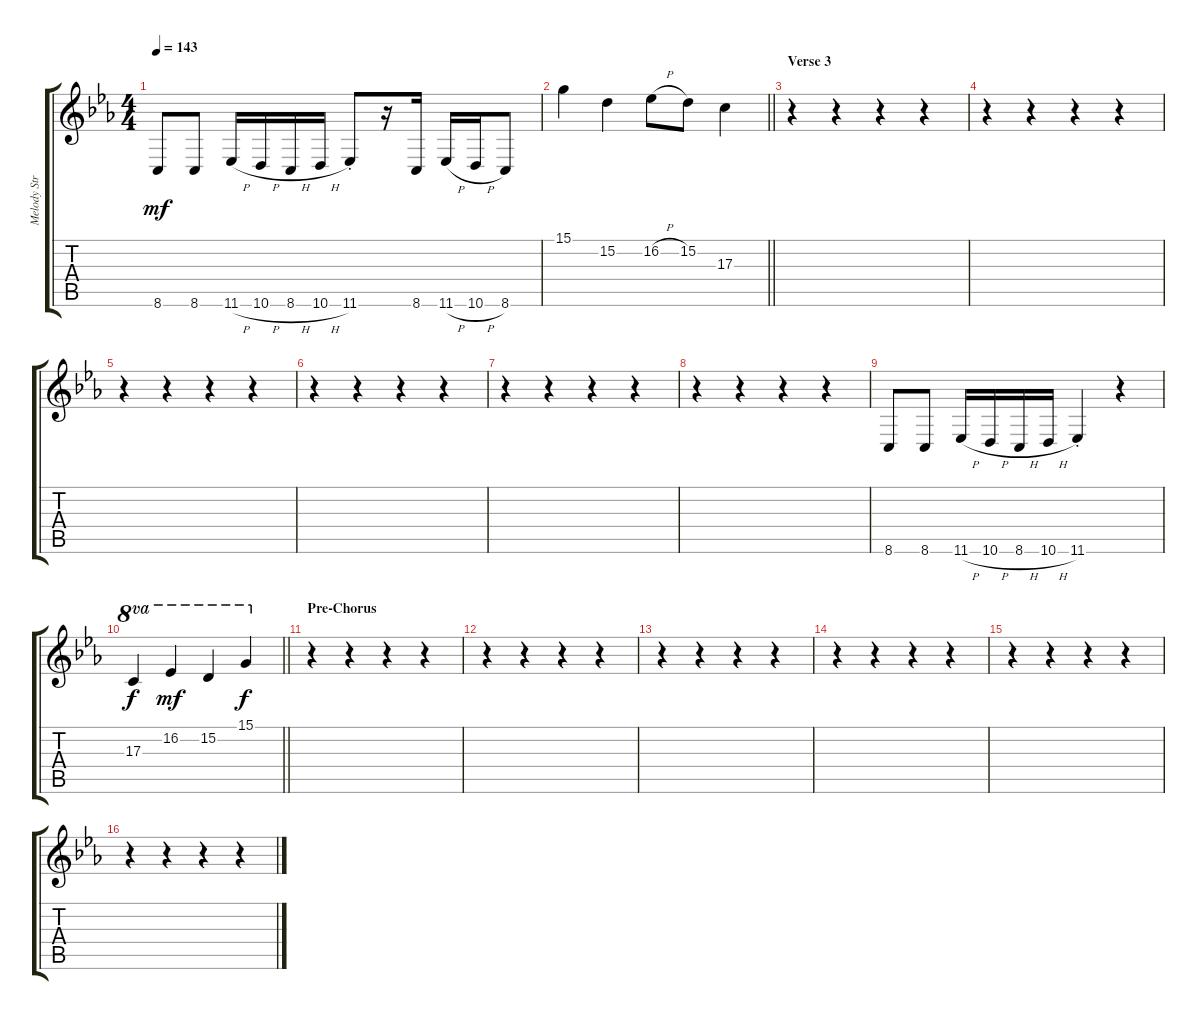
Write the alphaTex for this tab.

\track ("Melody Strings" "Melody Str") {instrument tremolostrings}
\staff {score tabs}
\tuning (E4 B3 G3 D3 A2 E2) {hide}
\ts (4 4)
\tempo 143
\clef g2
\ks cminor
8.6.8{dy mf} 8.6.8 11.6{h}.16 10.6{h}.16 8.6{h}.16 10.6{h}.16 11.6{st}.8 r.16 8.6.16 11.6{h}.16 10.6{h}.16 8.6.8 |
\barLineRight lightlight
15.1.4 15.2.4 16.2{h}.8 15.2.8 17.3.4 |
\section ("" "Verse 3")
r.4 r.4 r.4 r.4 |
r.4 r.4 r.4 r.4 |
r.4 r.4 r.4 r.4 |
r.4 r.4 r.4 r.4 |
r.4 r.4 r.4 r.4 |
r.4 r.4 r.4 r.4 |
8.6.8 8.6.8 11.6{h}.16 10.6{h}.16 8.6{h}.16 10.6{h}.16 11.6{st}.4 r.4 |
\barLineRight lightlight
17.3.4{ot 8va dy f} 16.2.4{ot 8va dy mf} 15.2.4{ot 8va} 15.1.4{ot 8va dy f} |
\section ("" "Pre-Chorus")
r.4 r.4 r.4 r.4 |
r.4 r.4 r.4 r.4 |
r.4 r.4 r.4 r.4 |
r.4 r.4 r.4 r.4 |
r.4 r.4 r.4 r.4 |
r.4 r.4 r.4 r.4
